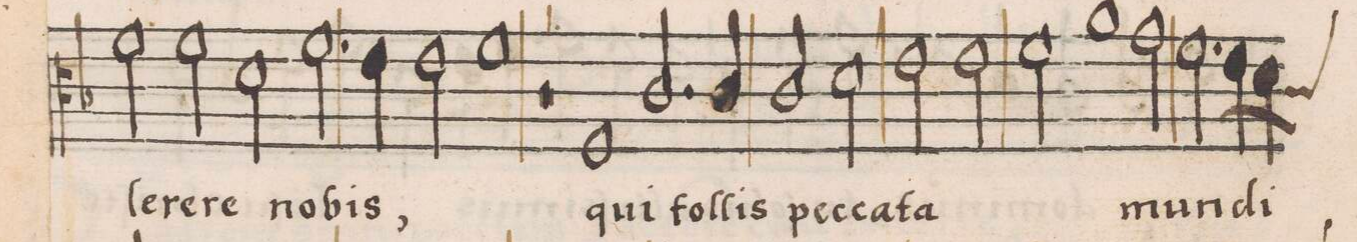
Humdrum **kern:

**kern	**text
*I"CANTVS	*
*clefC3	*
*k[b-]	*
*met(C|)	*
*M2/1	*
2f\	-ſe-
2f\	-re-
=68-	=68-
2d\	-re
2.f\	no-
4e\	-bis,
2e\	.
=69-	=69-
1f\	.
1r	.
=70-	=70-
1F/	qui
2.c/	tol-
4c/	-lis
=71-	=71-
2c/	pec-
2d\	-ca-
2e\	-ta-
2e\	.
=72-	=72-
2f\	.
1a\	.
2g\	-mun-
=73-	=73-
2.f\	.
8e\L	-di
*custos:c	*
8d\J	.
*-	*-
